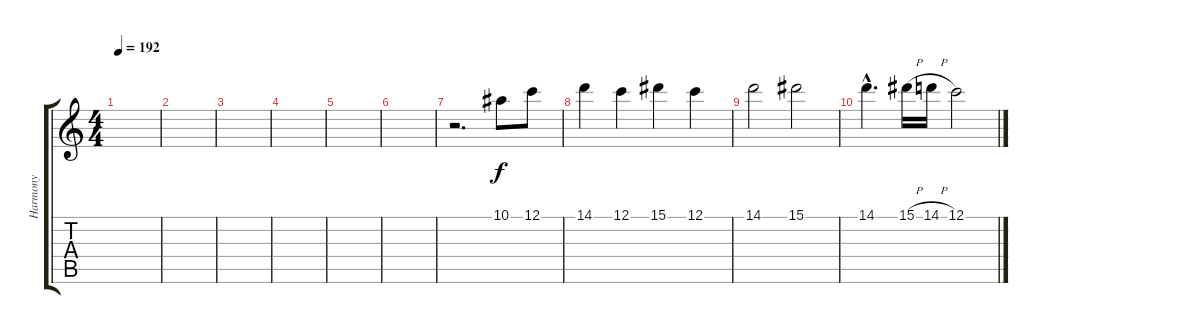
\track ("Harmony" "Harmony") {instrument overdrivenguitar}
\staff {score tabs}
\tuning (C4 A3 F3 C3 G2 C2) {hide}
\ts (4 4)
\tempo 192
\clef g2
\ks c
|
|
|
|
|
|
r.2{d} 10.1.8 12.1.8 |
14.1.4 12.1.4 15.1.4 12.1.4 |
14.1.2 15.1.2 |
14.1{hac}.4{d} 15.1{h}.16 14.1{h}.16 12.1.2
